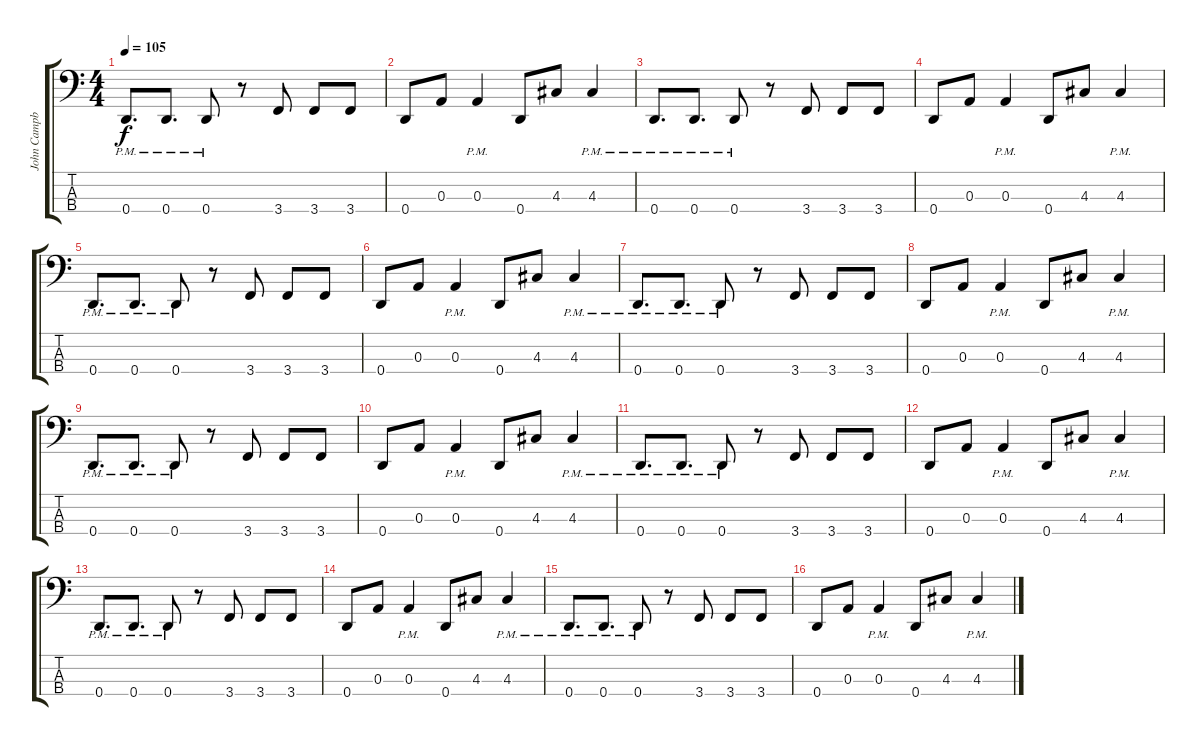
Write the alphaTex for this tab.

\track ("John Campbell" "John Campb") {instrument electricbasspick}
\staff {score tabs}
\tuning (G2 D2 A1 D1) {hide}
\ts (4 4)
\tempo 105
\clef f4
\ks c
0.4{pm}.8{d dy f} 0.4{pm}.8{d} 0.4{pm}.8 r.8 3.4.8 3.4.8 3.4.8 |
0.4.8 0.3.8 0.3{pm}.4 0.4.8 4.3.8 4.3{pm}.4 |
0.4{pm}.8{d} 0.4{pm}.8{d} 0.4{pm}.8 r.8 3.4.8 3.4.8 3.4.8 |
0.4.8 0.3.8 0.3{pm}.4 0.4.8 4.3.8 4.3{pm}.4 |
0.4{pm}.8{d} 0.4{pm}.8{d} 0.4{pm}.8 r.8 3.4.8 3.4.8 3.4.8 |
0.4.8 0.3.8 0.3{pm}.4 0.4.8 4.3.8 4.3{pm}.4 |
0.4{pm}.8{d} 0.4{pm}.8{d} 0.4{pm}.8 r.8 3.4.8 3.4.8 3.4.8 |
0.4.8 0.3.8 0.3{pm}.4 0.4.8 4.3.8 4.3{pm}.4 |
0.4{pm}.8{d} 0.4{pm}.8{d} 0.4{pm}.8 r.8 3.4.8 3.4.8 3.4.8 |
0.4.8 0.3.8 0.3{pm}.4 0.4.8 4.3.8 4.3{pm}.4 |
0.4{pm}.8{d} 0.4{pm}.8{d} 0.4{pm}.8 r.8 3.4.8 3.4.8 3.4.8 |
0.4.8 0.3.8 0.3{pm}.4 0.4.8 4.3.8 4.3{pm}.4 |
0.4{pm}.8{d volume 0} 0.4{pm}.8{d} 0.4{pm}.8 r.8 3.4.8 3.4.8 3.4.8 |
0.4.8 0.3.8 0.3{pm}.4 0.4.8 4.3.8 4.3{pm}.4 |
0.4{pm}.8{d} 0.4{pm}.8{d} 0.4{pm}.8 r.8 3.4.8 3.4.8 3.4.8 |
0.4.8 0.3.8 0.3{pm}.4 0.4.8 4.3.8 4.3{pm}.4
